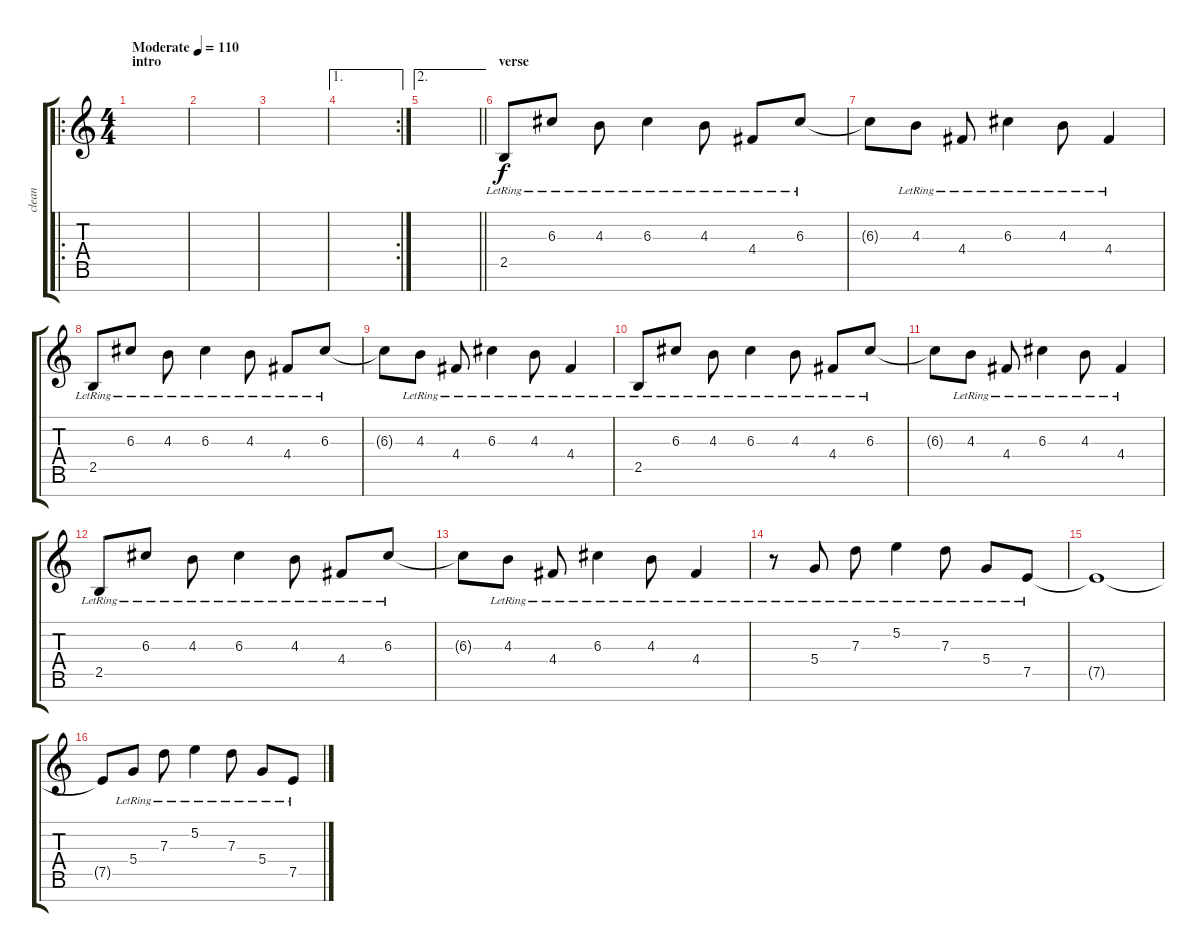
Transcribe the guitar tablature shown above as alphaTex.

\track ("clean" "clean") {instrument electricguitarjazz}
\staff {score tabs}
\tuning (E4 B3 G3 D3 A2 E2 B1) {hide}
\ro
\ts (4 4)
\section ("" "intro")
\tempo (110 "Moderate")
\clef g2
\ks c
|
|
|
\ae 1
\rc 2
|
\ae 2
\barLineRight lightlight
|
\section ("" "verse")
2.5{lr}.8 6.3{lr}.8 4.3{lr}.8 6.3{lr}.4 4.3{lr}.8 4.4{lr}.8 6.3{lr}.8 |
6.3{t}.8 4.3{lr}.8 4.4{lr}.8 6.3{lr}.4 4.3{lr}.8 4.4{lr}.4 |
2.5{lr}.8 6.3{lr}.8 4.3{lr}.8 6.3{lr}.4 4.3{lr}.8 4.4{lr}.8 6.3{lr}.8 |
6.3{t}.8 4.3{lr}.8 4.4{lr}.8 6.3{lr}.4 4.3{lr}.8 4.4{lr}.4 |
2.5{lr}.8 6.3{lr}.8 4.3{lr}.8 6.3{lr}.4 4.3{lr}.8 4.4{lr}.8 6.3{lr}.8 |
6.3{t}.8 4.3{lr}.8 4.4{lr}.8 6.3{lr}.4 4.3{lr}.8 4.4{lr}.4 |
2.5{lr}.8 6.3{lr}.8 4.3{lr}.8 6.3{lr}.4 4.3{lr}.8 4.4{lr}.8 6.3{lr}.8 |
6.3{t}.8 4.3{lr}.8 4.4{lr}.8 6.3{lr}.4 4.3{lr}.8 4.4{lr}.4 |
r.8 5.4{lr}.8 7.3{lr}.8 5.2{lr}.4 7.3{lr}.8 5.4{lr}.8 7.5{lr}.8 |
7.5{t}.1 |
7.5{t}.8 5.4{lr}.8 7.3{lr}.8 5.2{lr}.4 7.3{lr}.8 5.4{lr}.8 7.5{lr}.8
